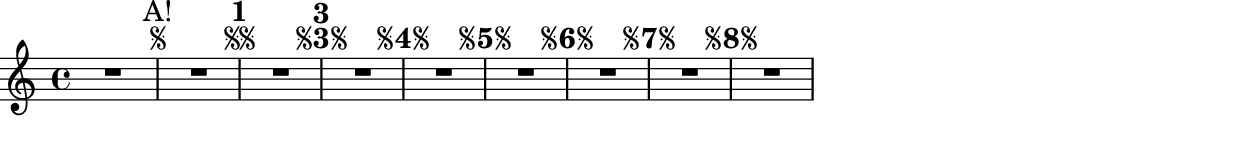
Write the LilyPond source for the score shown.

%% Generated by lilypond-book
%% Options: [exampleindent=10.16\mm,indent=0\mm,line-width=160\mm,paper-height=845.047\pt,paper-width=597.508\pt,papersize='(cons (* 597.508 pt) (* 845.047 pt))]
\include "lilypond-book-preamble.ly"


% ****************************************************************
% Start cut-&-pastable-section
% ****************************************************************

#(ly:set-option 'eps-box-padding 3.000000)



\paper {
  #(set-paper-size '(cons (* 597.508 pt) (* 845.047 pt)))
  indent = 0\mm
  line-width = 160\mm
  % offset the left padding, also add 1mm as lilypond creates cropped
  % images with a little space on the right
  line-width = #(- line-width (* mm  3.000000) (* mm 1))
}

\layout {
  
}




% ****************************************************************
% ly snippet:
% ****************************************************************
\sourcefilename "/lilypond-2.26.0/input/regression/mark-tracking-conflict-specific-segno-mark.ly"
\sourcefileline 0
\version "2.23.6"
#(ly:set-option 'warning-as-error #t)

\header {
  texidoc = "LilyPond issues warnings when @code{\\segnoMark @var{n}}
conflicts with certain other simultaneous marks, and engraves only the
first.

Segno marks 1 to@tie{}3 should appear with various rehearsal marks.
Segno marks 4 to@tie{}8 should appear alone."
}

\layout {
  \context {
    \Score
    rehearsalMarkFormatter = #format-mark-numbers
  }
}

\parallelMusic upper,lower {
  R1 \segnoMark 1 |
  R1 \mark "A!" |
  %% no warning

  R1 \segnoMark 2 |
  R1 \mark \default |
  %% no warning

  R1 \segnoMark 3 |
  R1 \mark 3 |
  %% no warning

  R1 \segnoMark 4 |
  R1 \segnoMark \default |
  %% no warning

  R1 \segnoMark 5 |
  R1 \segnoMark 9 |
  #(ly:expect-warning (ly:translate-cpp-warning-scheme
                       "conflict with event: `%s'") "segno-mark-event")
  #(ly:expect-warning (ly:translate-cpp-warning-scheme
                       "discarding event: `%s'") "segno-mark-event")

  R1 \segnoMark 6 |
  R1 \codaMark \default |
  #(ly:expect-warning (ly:translate-cpp-warning-scheme
                       "conflict with event: `%s'") "segno-mark-event")
  #(ly:expect-warning (ly:translate-cpp-warning-scheme
                       "discarding event: `%s'") "coda-mark-event")

  R1 \segnoMark 7 |
  R1 \codaMark 3 |
  #(ly:expect-warning (ly:translate-cpp-warning-scheme
                       "conflict with event: `%s'") "segno-mark-event")
  #(ly:expect-warning (ly:translate-cpp-warning-scheme
                       "discarding event: `%s'") "coda-mark-event")

  R1 \segnoMark 8 |
  R1 \sectionLabel "Coda" |
  #(ly:expect-warning (ly:translate-cpp-warning-scheme
                       "conflict with event: `%s'") "segno-mark-event")
  #(ly:expect-warning (ly:translate-cpp-warning-scheme
                       "discarding event: `%s'") "section-label-event")

  R1 |
  R1 |
}

\new Staff <<
  \new Voice \upper
  \new Voice \lower
>>



% ****************************************************************
% end ly snippet
% ****************************************************************
